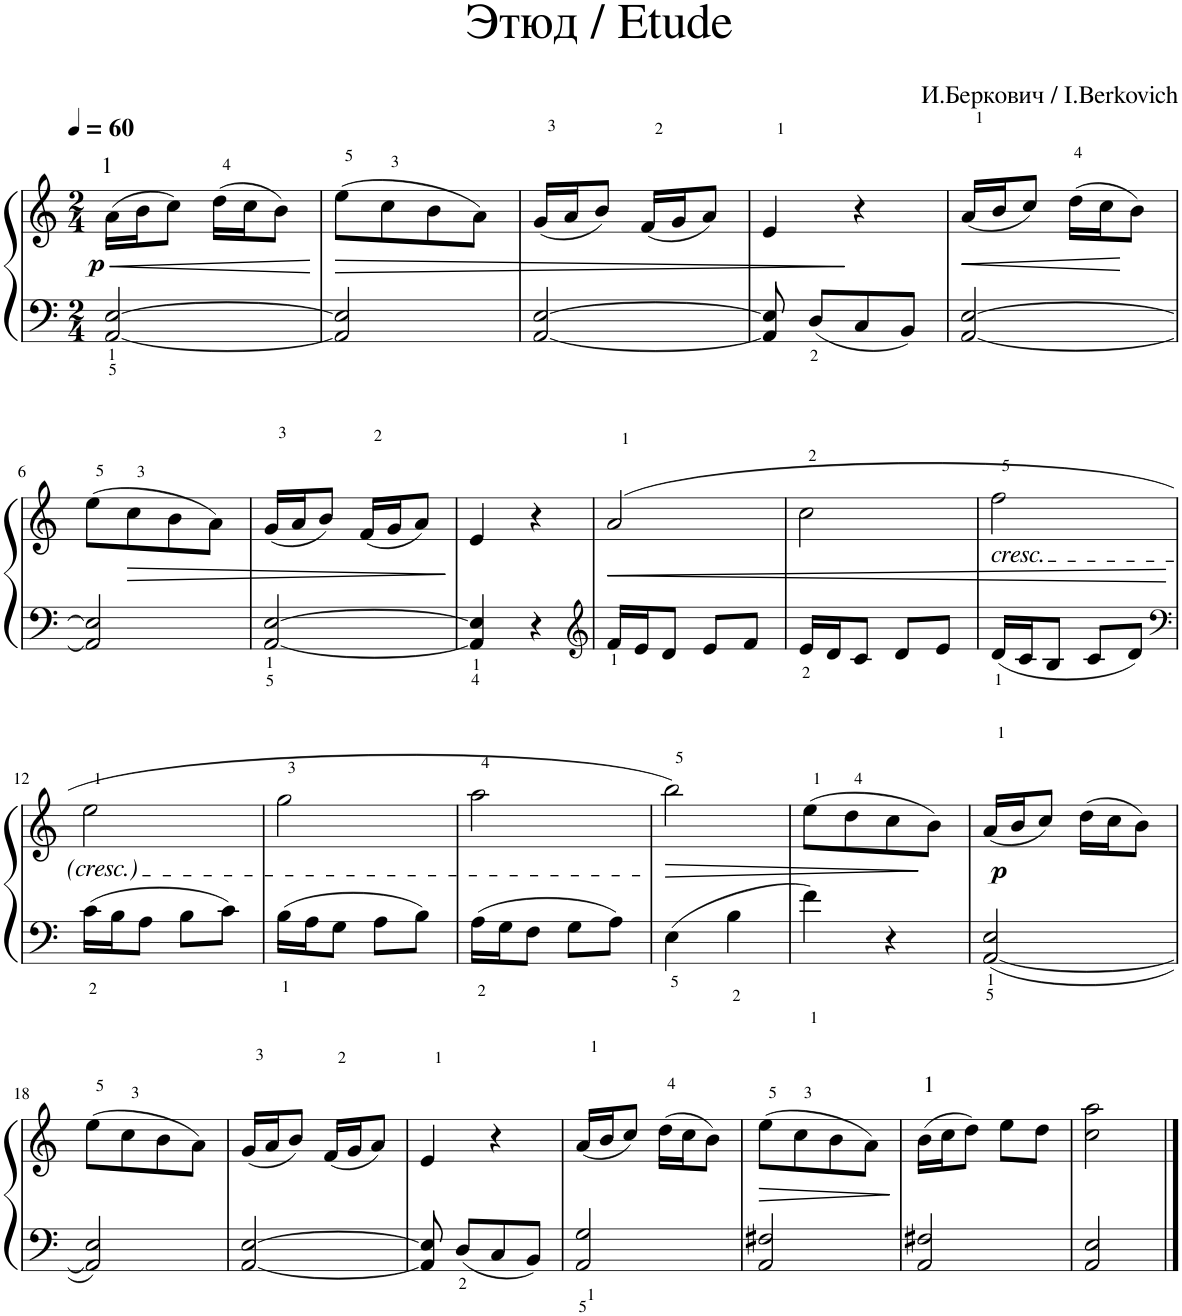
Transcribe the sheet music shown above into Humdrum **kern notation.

**kern	**kern	**text	**dynam
*part1	*part1	*part1	*part1
*staff2	*staff1	*staff1	*staff1/2
*I"Piano	*	*	*
*I'Pno.	*	*	*
*clefF4	*clefG2	*	*
*k[]	*k[]	*	*
*M2/4	*M2/4	*	*
*MM60	*MM60	*	*
=1	=1	=1	=1
!	!	!LO:LY:a	!LO:HP:b
!	!	!	!LO:DY:n=1:b
[2AA/ [2E/	(16a\LL	1	< p
.	16b\J	.	.
.	8cc\J)	.	.
.	(16dd\LL	.	.
.	16cc\J	.	.
.	8b\J)	.	.
.	.	.	[
=2	=2	=2	=2
!	!	!	!LO:HP:b
2AA/] 2E/]	(8ee\L	.	>
.	8cc\	.	.
.	8b\	.	.
.	8a\J)	.	.
=3	=3	=3	=3
[2AA/ [2E/	(16g/LL	.	.
.	16a/J	.	.
.	8b/J)	.	.
.	(16f/LL	.	.
.	16g/J	.	.
.	8a/J)	.	.
=4	=4	=4	=4
8AA/] 8E/]	4e/	.	.
8D/L	.	.	.
8C/	4r	.	]
8BB/J	.	.	.
=5	=5	=5	=5
!	!	!	!LO:HP:b
[2AA/ [2E/	(16a/LL	.	<
.	16b/J	.	.
.	8cc/J)	.	.
.	(16dd\LL	.	.
.	16cc\J	.	.
.	8b\J)	.	[
!!LO:LB:g=z
=6	=6	=6	=6
2AA/] 2E/]	(8ee\L	.	.
!	!	!	!LO:HP:b
.	8cc\	.	>
.	8b\	.	.
.	8a\J)	.	.
=7	=7	=7	=7
[2AA/ [2E/	(16g/LL	.	.
.	16a/J	.	.
.	8b/J)	.	.
.	(16f/LL	.	.
.	16g/J	.	.
.	8a/J)	.	.
.	.	.	]
=8	=8	=8	=8
4AA/] 4E/]	4e/	.	.
4r	4r	.	.
=9	=9	=9	=9
*clefG2	*	*	*
!	!	!	!LO:HP:b
16f/LL	(2a/	.	<
16e/J	.	.	.
8d/J	.	.	.
8e/L	.	.	.
8f/J	.	.	.
=10	=10	=10	=10
16e/LL	2cc\	.	.
16d/J	.	.	.
8c/J	.	.	.
8d/L	.	.	.
8e/J	.	.	.
=11	=11	=11	=11
!	!LO:TX:b:i:t=cresc.	!	!
16d/LL	2ff\	.	.
16c/J	.	.	.
8B/J	.	.	.
8c/L	.	.	.
8d/J	.	.	.
.	.	.	[
!!LO:LB:g=z
=12	=12	=12	=12
*clefF4	*	*	*
16c\LL	2ee\	.	.
16B\J	.	.	.
8A\J	.	.	.
8B\L	.	.	.
8c\J	.	.	.
=13	=13	=13	=13
16B\LL	2gg\	.	.
16A\J	.	.	.
8G\J	.	.	.
8A\L	.	.	.
8B\J	.	.	.
=14	=14	=14	=14
16A\LL	2aa\	.	.
16G\J	.	.	.
8F\J	.	.	.
8G\L	.	.	.
8A\J	.	.	.
=15	=15	=15	=15
!	!	!	!LO:HP:b
4E\	2bb\)	.	>
4B\	.	.	.
=16	=16	=16	=16
4f\	(8ee\L	.	.
.	8dd\	.	.
4r	8cc\	.	.
.	8b\J)	.	]
=17	=17	=17	=17
!	!	!	!LO:DY:b
[2AA/ 2E/	(16a/LL	.	p
.	16b/J	.	.
.	8cc/J)	.	.
.	(16dd\LL	.	.
.	16cc\J	.	.
.	8b\J)	.	.
!!LO:LB:g=z
=18	=18	=18	=18
2AA/] 2E/	(8ee\L	.	.
.	8cc\	.	.
.	8b\	.	.
.	8a\J)	.	.
=19	=19	=19	=19
[2AA/ [2E/	(16g/LL	.	.
.	16a/J	.	.
.	8b/J)	.	.
.	(16f/LL	.	.
.	16g/J	.	.
.	8a/J)	.	.
=20	=20	=20	=20
8AA/] 8E/]	4e/	.	.
8D/L	.	.	.
8C/	4r	.	.
8BB/J	.	.	.
=21	=21	=21	=21
2AA/ 2G/	(16a/LL	.	.
.	16b/J	.	.
.	8cc/J)	.	.
.	(16dd\LL	.	.
.	16cc\J	.	.
.	8b\J)	.	.
=22	=22	=22	=22
!	!	!	!LO:HP:b
2AA/ 2F#X/	(8ee\L	.	>
.	8cc\	.	.
.	8b\	.	.
.	8a\J)	.	.
.	.	.	]
=23	=23	=23	=23
!	!	!LO:LY:a	!
2AA/ 2F#X/	(16b\LL	1	.
.	16cc\J	.	.
.	8dd\J)	.	.
.	8ee\L	.	.
.	8dd\J	.	.
=24	=24	=24	=24
2AA/ 2E/	2cc\ 2aa\	.	.
==	==	==	==
*-	*-	*-	*-
